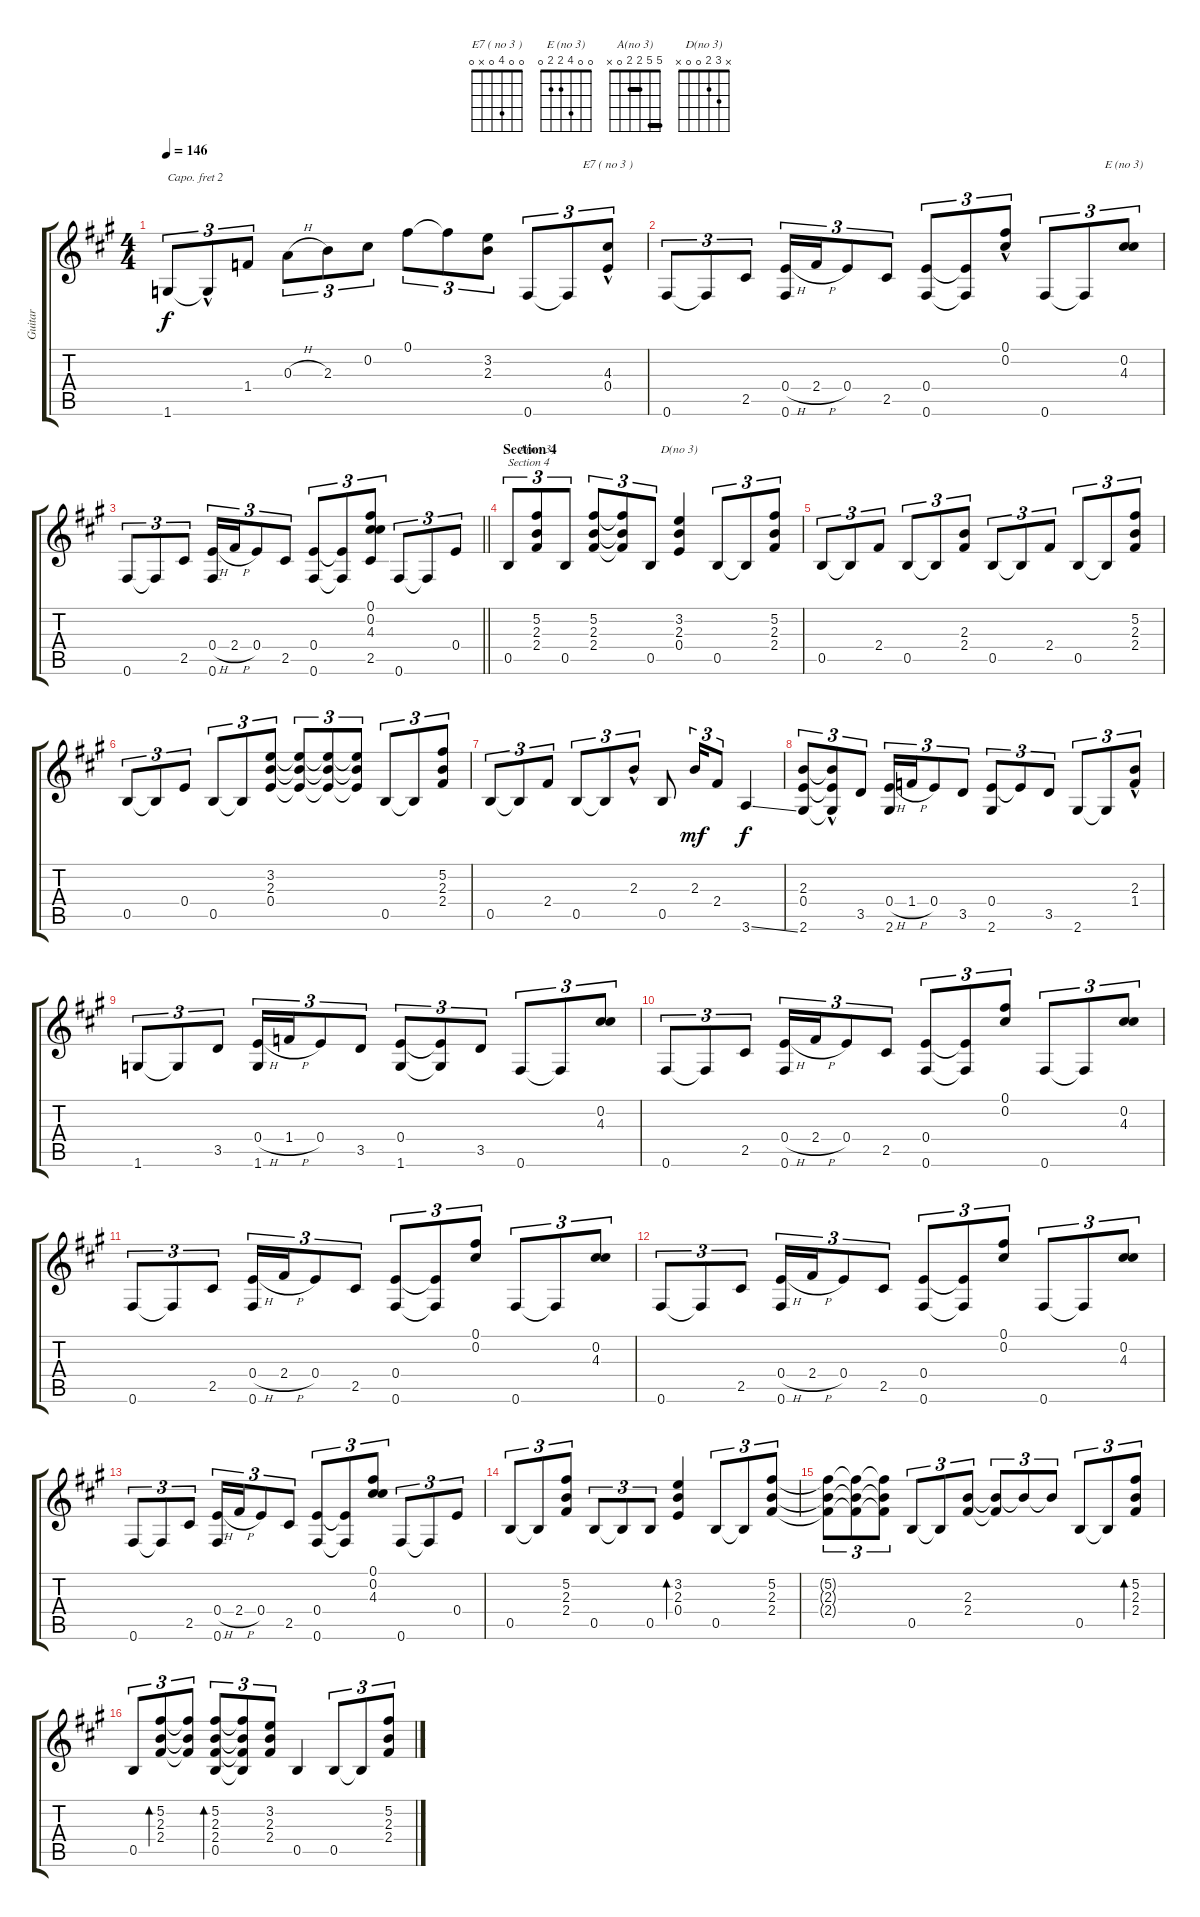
\track ("Guitar" "Guitar") {instrument acousticguitarnylon}
\staff {score tabs}
\capo 2
\tuning (E4 B3 G3 D3 A2 E2) {hide}
\chord ("E7 ( no 3 )" 0 0 4 0 x 0)
\chord ("E (no 3)" 0 0 4 2 2 0)
\chord ("A(no 3)" 5 5 2 2 0 x) {barre (2 5)}
\chord ("D(no 3)" x 3 2 0 0 x)
\ts (4 4)
\tempo 146
\clef g2
\ks a
1.6.8{tu (3 2) dy f} 1.6{hac t}.8{tu (3 2)} 1.4.8{tu (3 2)} 0.3{h}.8{tu (3 2)} 2.3.8{tu (3 2)} 0.2.8{tu (3 2)} 0.1.8{tu (3 2)} 0.1{t}.8{tu (3 2)} (3.2 2.3).8{tu (3 2)} 0.6.8{tu (3 2)} 0.6{t}.8{tu (3 2)} (4.3{hac} 0.4{hac}).8{tu (3 2) ch "E7 ( no 3 )"} |
0.6.8{tu (3 2)} 0.6{t}.8{tu (3 2)} 2.5.8{tu (3 2)} (0.4{h} 0.6).16{tu (3 2)} 2.4{h}.16{tu (3 2)} 0.4.8{tu (3 2)} 2.5.8{tu (3 2)} (0.4 0.6).8{tu (3 2)} (0.4{t} 0.6{t}).8{tu (3 2)} (0.1{hac} 0.2).8{tu (3 2)} 0.6.8{tu (3 2)} 0.6{t}.8{tu (3 2)} (0.2 4.3).8{tu (3 2) ch "E (no 3)"} |
\barLineRight lightlight
0.6.8{tu (3 2)} 0.6{t}.8{tu (3 2)} 2.5.8{tu (3 2)} (0.4{h} 0.6).16{tu (3 2)} 2.4{h}.16{tu (3 2)} 0.4.8{tu (3 2)} 2.5.8{tu (3 2)} (0.4 0.6).8{tu (3 2)} (0.4{t} 0.6{t}).8{tu (3 2)} (0.1 0.2 4.3 2.5).8{tu (3 2)} 0.6.8{tu (3 2)} 0.6{t}.8{tu (3 2)} 0.4.8{tu (3 2)} |
\section ("" "Section 4")
0.5.8{tu (3 2) txt "Section 4" volume 8} (5.2 2.3 2.4).8{tu (3 2) ch "A(no 3)"} 0.5.8{tu (3 2)} (5.2 2.3 2.4).8{tu (3 2)} (5.2{t} 2.3{t} 2.4{t}).8{tu (3 2)} 0.5.8{tu (3 2)} (3.2 2.3 0.4).4{ch "D(no 3)"} 0.5.8{tu (3 2)} 0.5{t}.8{tu (3 2)} (5.2 2.3 2.4).8{tu (3 2)} |
0.5.8{tu (3 2)} 0.5{t}.8{tu (3 2)} 2.4.8{tu (3 2)} 0.5.8{tu (3 2)} 0.5{t}.8{tu (3 2)} (2.3 2.4).8{tu (3 2)} 0.5.8{tu (3 2)} 0.5{t}.8{tu (3 2)} 2.4.8{tu (3 2)} 0.5.8{tu (3 2)} 0.5{t}.8{tu (3 2)} (5.2 2.3 2.4).8{tu (3 2)} |
0.5.8{tu (3 2)} 0.5{t}.8{tu (3 2)} 0.4.8{tu (3 2)} 0.5.8{tu (3 2)} 0.5{t}.8{tu (3 2)} (3.2 2.3 0.4).8{tu (3 2)} (3.2{t} 2.3{t} 0.4{t}).8{tu (3 2)} (3.2{t} 2.3{t} 0.4{t}).8{tu (3 2)} (3.2{t} 2.3{t} 0.4{t}).8{tu (3 2)} 0.5.8{tu (3 2)} 0.5{t}.8{tu (3 2)} (5.2 2.3 2.4).8{tu (3 2)} |
0.5.8{tu (3 2)} 0.5{t}.8{tu (3 2)} 2.4.8{tu (3 2)} 0.5.8{tu (3 2)} 0.5{t}.8{tu (3 2)} 2.3{hac}.8{tu (3 2)} 0.5.8 2.3.16{tu (3 2) dy mf} 2.4.8{tu (3 2)} 3.6{ss}.4{dy f} |
(2.3 0.4 2.6).8{tu (3 2)} (2.3{hac t} 0.4{t} 2.6{t}).8{tu (3 2)} 3.5.8{tu (3 2)} (0.4{h} 2.6).16{tu (3 2)} 1.4{h}.16{tu (3 2)} 0.4.8{tu (3 2)} 3.5.8{tu (3 2)} (0.4 2.6).8{tu (3 2)} 0.4{t}.8{tu (3 2)} 3.5.8{tu (3 2)} 2.6.8{tu (3 2)} 2.6{t}.8{tu (3 2)} (2.3{hac} 1.4{hac}).8{tu (3 2)} |
1.6.8{tu (3 2)} 1.6{t}.8{tu (3 2)} 3.5.8{tu (3 2)} (0.4{h} 1.6).16{tu (3 2)} 1.4{h}.16{tu (3 2)} 0.4.8{tu (3 2)} 3.5.8{tu (3 2)} (0.4 1.6).8{tu (3 2)} (0.4{t} 1.6{t}).8{tu (3 2)} 3.5.8{tu (3 2)} 0.6.8{tu (3 2)} 0.6{t}.8{tu (3 2)} (0.2 4.3).8{tu (3 2)} |
0.6.8{tu (3 2)} 0.6{t}.8{tu (3 2)} 2.5.8{tu (3 2)} (0.4{h} 0.6).16{tu (3 2)} 2.4{h}.16{tu (3 2)} 0.4.8{tu (3 2)} 2.5.8{tu (3 2)} (0.4 0.6).8{tu (3 2)} (0.4{t} 0.6{t}).8{tu (3 2)} (0.1 0.2).8{tu (3 2)} 0.6.8{tu (3 2)} 0.6{t}.8{tu (3 2)} (0.2 4.3).8{tu (3 2)} |
0.6.8{tu (3 2)} 0.6{t}.8{tu (3 2)} 2.5.8{tu (3 2)} (0.4{h} 0.6).16{tu (3 2)} 2.4{h}.16{tu (3 2)} 0.4.8{tu (3 2)} 2.5.8{tu (3 2)} (0.4 0.6).8{tu (3 2)} (0.4{t} 0.6{t}).8{tu (3 2)} (0.1 0.2).8{tu (3 2)} 0.6.8{tu (3 2)} 0.6{t}.8{tu (3 2)} (0.2 4.3).8{tu (3 2)} |
0.6.8{tu (3 2)} 0.6{t}.8{tu (3 2)} 2.5.8{tu (3 2)} (0.4{h} 0.6).16{tu (3 2)} 2.4{h}.16{tu (3 2)} 0.4.8{tu (3 2)} 2.5.8{tu (3 2)} (0.4 0.6).8{tu (3 2)} (0.4{t} 0.6{t}).8{tu (3 2)} (0.1 0.2).8{tu (3 2)} 0.6.8{tu (3 2)} 0.6{t}.8{tu (3 2)} (0.2 4.3).8{tu (3 2)} |
0.6.8{tu (3 2)} 0.6{t}.8{tu (3 2)} 2.5.8{tu (3 2)} (0.4{h} 0.6).16{tu (3 2)} 2.4{h}.16{tu (3 2)} 0.4.8{tu (3 2)} 2.5.8{tu (3 2)} (0.4 0.6).8{tu (3 2)} (0.4{t} 0.6{t}).8{tu (3 2)} (0.1 0.2 4.3).8{tu (3 2)} 0.6.8{tu (3 2)} 0.6{t}.8{tu (3 2)} 0.4.8{tu (3 2)} |
0.5.8{tu (3 2)} 0.5{t}.8{tu (3 2)} (5.2 2.3 2.4).8{tu (3 2)} 0.5.8{tu (3 2)} 0.5{t}.8{tu (3 2)} 0.5.8{tu (3 2)} (3.2 2.3 0.4).4{bd 120} 0.5.8{tu (3 2)} 0.5{t}.8{tu (3 2)} (5.2 2.3 2.4).8{tu (3 2)} |
(5.2{t} 2.3{t} 2.4{t}).8{tu (3 2)} (5.2{t} 2.3{t} 2.4{t}).8{tu (3 2)} (5.2{t} 2.3{t} 2.4{t}).8{tu (3 2)} 0.5.8{tu (3 2)} 0.5{t}.8{tu (3 2)} (2.3 2.4).8{tu (3 2)} (2.3{t} 2.4{t}).8{tu (3 2)} 2.3{t}.8{tu (3 2)} 2.3{t}.8{tu (3 2)} 0.5.8{tu (3 2)} 0.5{t}.8{tu (3 2)} (5.2 2.3 2.4).8{tu (3 2) bd 30} |
0.5.8{tu (3 2)} (5.2 2.3 2.4).8{tu (3 2) bd 30} (5.2{t} 2.3{t} 2.4{t}).8{tu (3 2)} (5.2 2.3 2.4 0.5).8{tu (3 2) bd 30} (5.2{t} 2.3{t} 2.4{t} 0.5{t}).8{tu (3 2)} (3.2 2.3 2.4).8{tu (3 2)} 0.5.4 0.5.8{tu (3 2)} 0.5{t}.8{tu (3 2)} (5.2 2.3 2.4).8{tu (3 2)}
